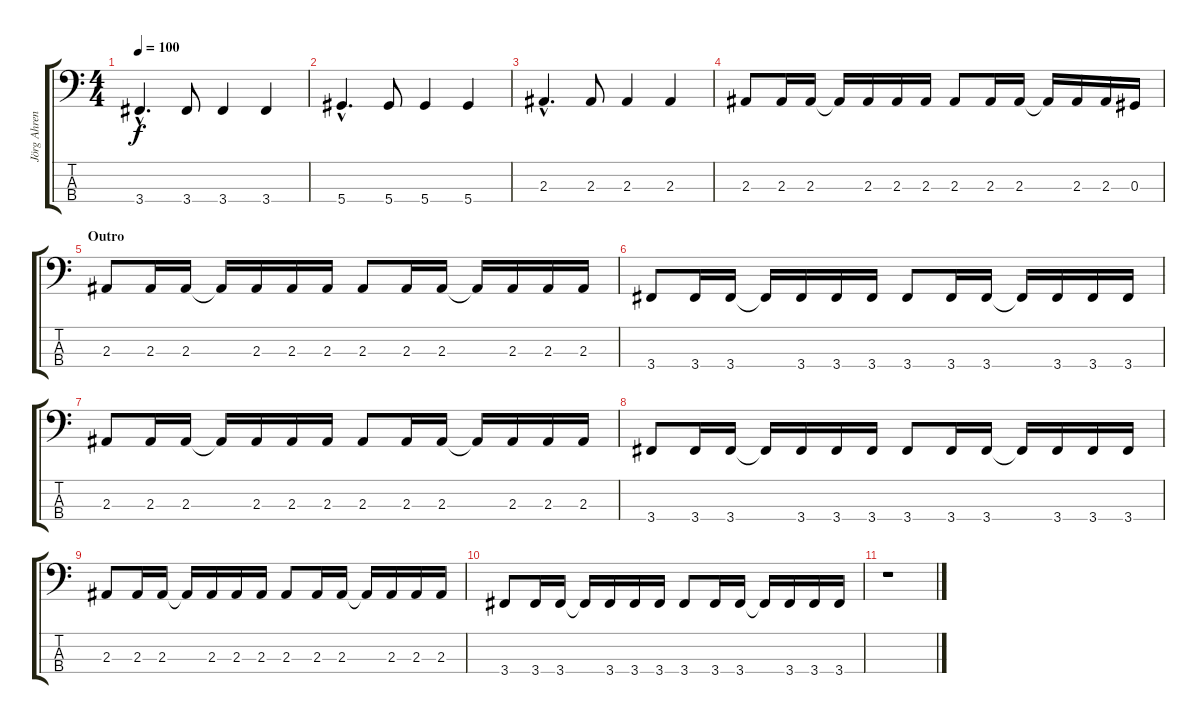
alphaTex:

\track ("Jörg Ahrens" "Jörg Ahren") {instrument electricbasspick}
\staff {score tabs}
\tuning (Gb2 Db2 Ab1 Eb1) {hide}
\ts (4 4)
\tempo 100
\clef f4
\ks c
3.4{hac}.4{d dy f} 3.4.8 3.4.4 3.4.4 |
5.4{hac}.4{d} 5.4.8 5.4.4 5.4.4 |
2.3{hac}.4{d} 2.3.8 2.3.4 2.3.4 |
2.3.8 2.3.16 2.3.16 2.3{t}.16 2.3.16 2.3.16 2.3.16 2.3.8 2.3.16 2.3.16 2.3{t}.16 2.3.16 2.3.16 0.3.16 |
\section ("" "Outro")
2.3.8 2.3.16 2.3.16 2.3{t}.16 2.3.16 2.3.16 2.3.16 2.3.8 2.3.16 2.3.16 2.3{t}.16 2.3.16 2.3.16 2.3.16 |
3.4.8 3.4.16 3.4.16 3.4{t}.16 3.4.16 3.4.16 3.4.16 3.4.8 3.4.16 3.4.16 3.4{t}.16 3.4.16 3.4.16 3.4.16 |
2.3.8 2.3.16 2.3.16 2.3{t}.16 2.3.16 2.3.16 2.3.16 2.3.8 2.3.16 2.3.16 2.3{t}.16 2.3.16 2.3.16 2.3.16 |
3.4.8 3.4.16 3.4.16 3.4{t}.16 3.4.16 3.4.16 3.4.16 3.4.8 3.4.16 3.4.16 3.4{t}.16 3.4.16 3.4.16 3.4.16 |
2.3.8 2.3.16 2.3.16 2.3{t}.16 2.3.16 2.3.16 2.3.16 2.3.8 2.3.16 2.3.16 2.3{t}.16 2.3.16 2.3.16 2.3.16 |
3.4.8 3.4.16 3.4.16 3.4{t}.16 3.4.16 3.4.16 3.4.16 3.4.8 3.4.16 3.4.16 3.4{t}.16 3.4.16 3.4.16 3.4.16 |
r.1
